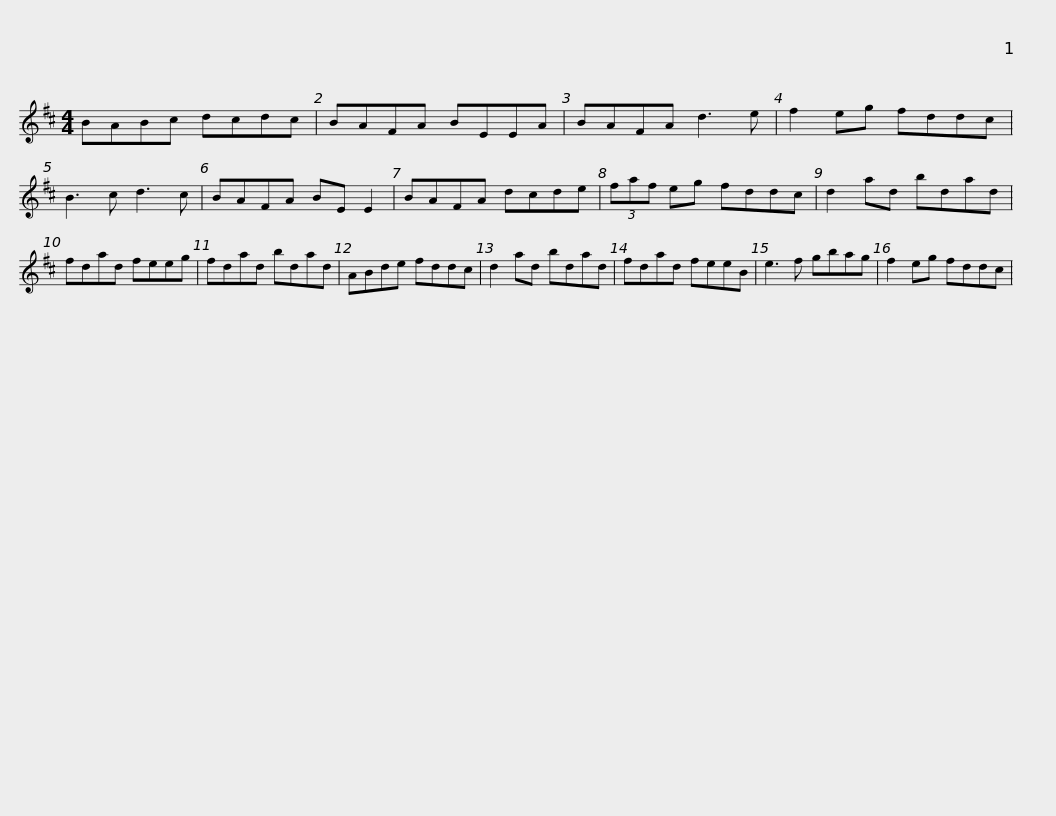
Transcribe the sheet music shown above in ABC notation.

X:1
L:1/8
M:4/4
I:linebreak $
K:D
V:1 treble
V:1
 BABc dcdc | BAFA BEEA | BAFA d3 e | f2 eg fddc | B3 c d3 c | %5
 BAFA BE E2 |$ BAFA dcde | (3faf eg fddc | d2 ad bdad | fdad feeg | %10
 fdad bdad |$ ABde fddc | d2 ad bdad | fdad feeB | e3 f gbag | %15
 f2 eg fddc | %16
